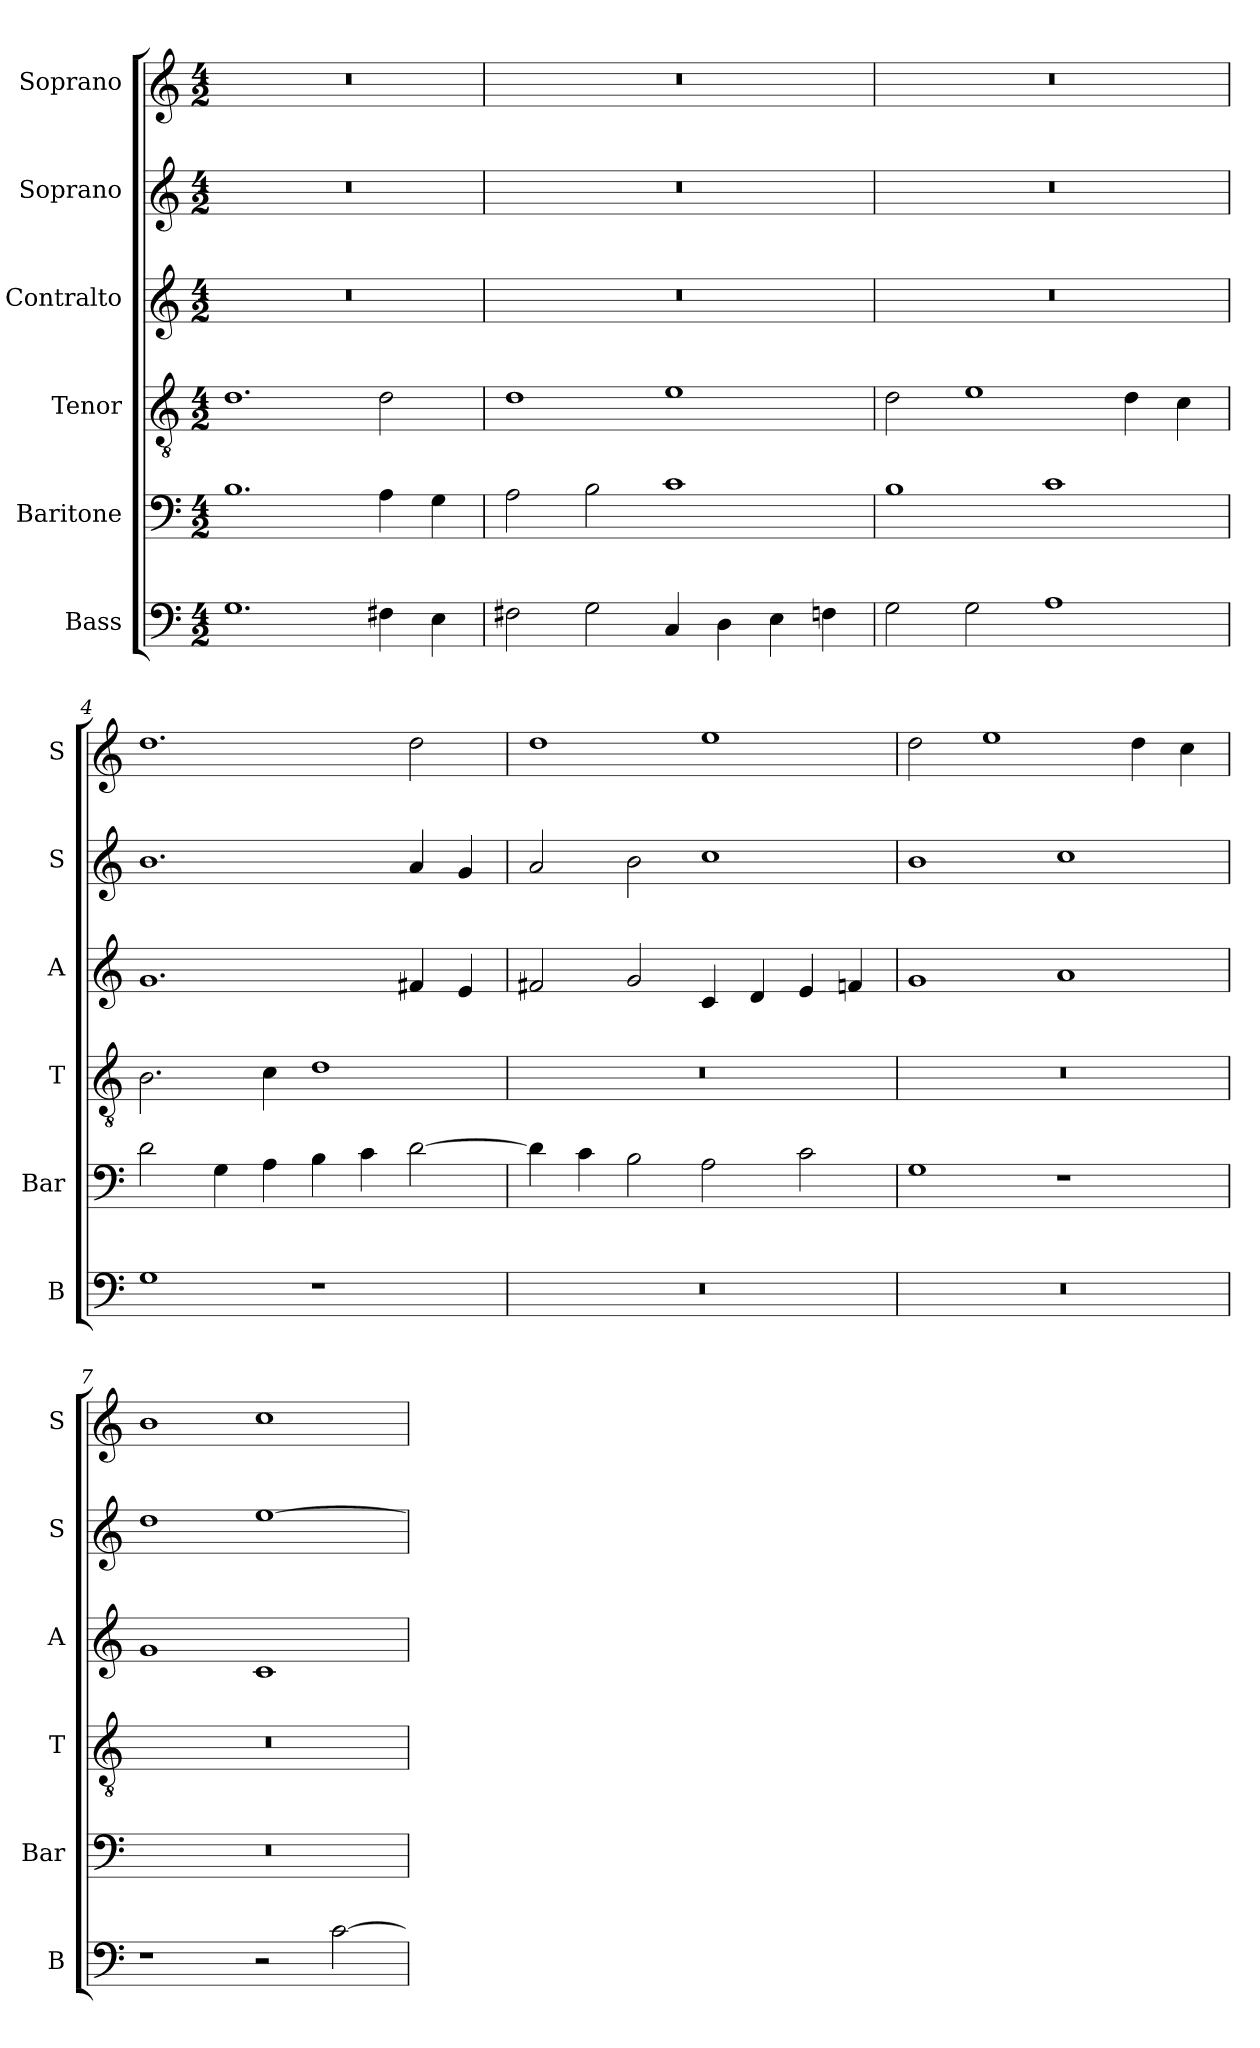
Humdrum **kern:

**kern	**kern	**kern	**kern	**kern	**kern
*part6	*part5	*part4	*part3	*part2	*part1
*staff6	*staff5	*staff4	*staff3	*staff2	*staff1
*I"Bass	*I"Baritone	*I"Tenor	*I"Contralto	*I"Soprano	*I"Soprano
*I'B	*I'Bar	*I'T	*I'A	*I'S	*I'S
*clefF4	*clefF4	*clefGv2	*clefG2	*clefG2	*clefG2
*k[]	*k[]	*k[]	*k[]	*k[]	*k[]
*G:mix	*G:mix	*G:mix	*G:mix	*G:mix	*G:mix
*M4/2	*M4/2	*M4/2	*M4/2	*M4/2	*M4/2
=1	=1	=1	=1	=1	=1
1.G	1.B	1.d	0r	0r	0r
4F#X	4A	2d	.	.	.
4E	4G	.	.	.	.
=2	=2	=2	=2	=2	=2
2F#X	2A	1d	0r	0r	0r
2G	2B	.	.	.	.
4C	1c	1e	.	.	.
4D	.	.	.	.	.
4E	.	.	.	.	.
4Fn	.	.	.	.	.
=3	=3	=3	=3	=3	=3
2G	1B	2d	0r	0r	0r
2G	.	1e	.	.	.
1A	1c	.	.	.	.
.	.	4d	.	.	.
.	.	4c	.	.	.
=4	=4	=4	=4	=4	=4
1G	2d	2.B	1.g	1.b	1.dd
.	4G	.	.	.	.
.	4A	4c	.	.	.
1r	4B	1d	.	.	.
.	4c	.	.	.	.
.	[2d	.	4f#X	4a	2dd
.	.	.	4e	4g	.
=5	=5	=5	=5	=5	=5
0r	4d]	0r	2f#X	2a	1dd
.	4c	.	.	.	.
.	2B	.	2g	2b	.
.	2A	.	4c	1cc	1ee
.	.	.	4d	.	.
.	2c	.	4e	.	.
.	.	.	4fn	.	.
=6	=6	=6	=6	=6	=6
0r	1G	0r	1g	1b	2dd
.	.	.	.	.	1ee
.	1r	.	1a	1cc	.
.	.	.	.	.	4dd
.	.	.	.	.	4cc
=7	=7	=7	=7	=7	=7
1r	0r	0r	1g	1dd	1b
2r	.	.	1c	[1ee	1cc
[2c	.	.	.	.	.
=	=	=	=	=	=
*-	*-	*-	*-	*-	*-
